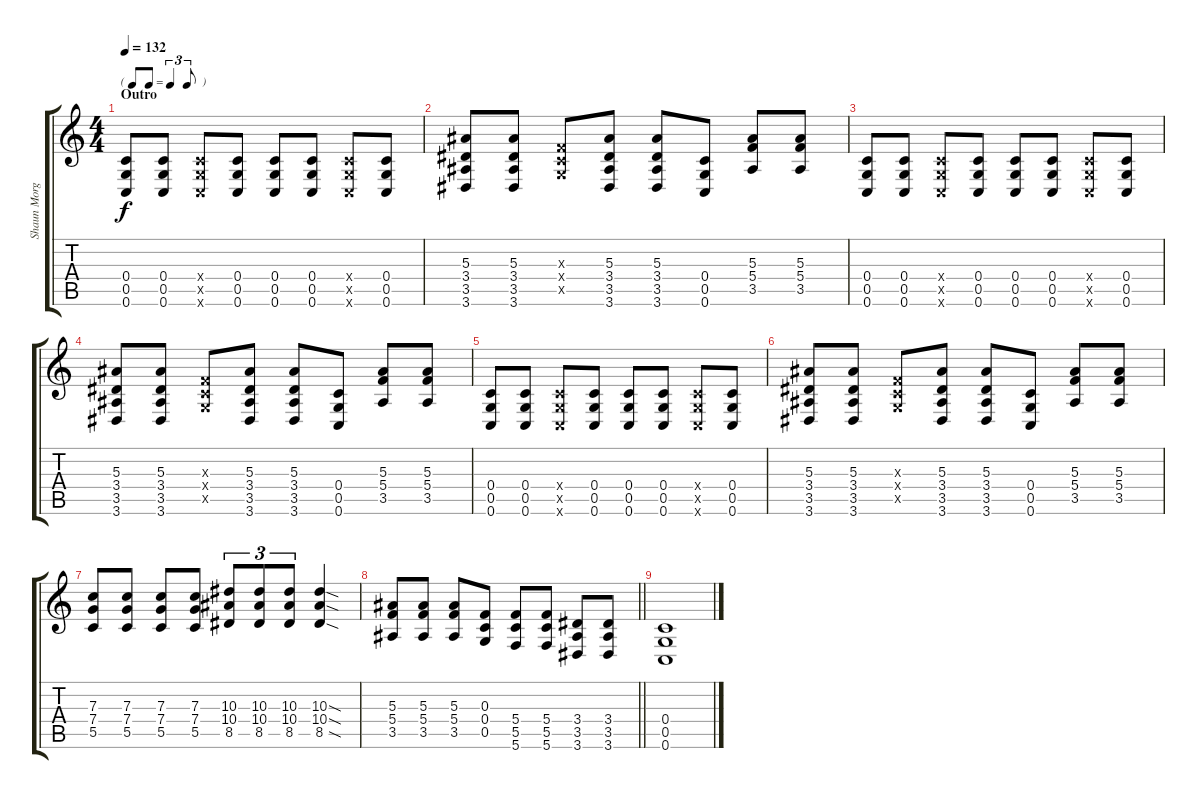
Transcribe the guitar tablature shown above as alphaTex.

\track ("Shaun Morgan" "Shaun Morg") {instrument distortionguitar}
\staff {score tabs}
\tuning (D4 A3 F3 C3 G2 C2) {hide}
\ts (4 4)
\tf triplet8th
\section ("" "Outro")
\tempo 132
\clef g2
\ks c
(0.4 0.5 0.6).8{dy f} (0.4 0.5 0.6).8 (0.4{x} 0.5{x} 0.6{x}).8 (0.4 0.5 0.6).8 (0.4 0.5 0.6).8 (0.4 0.5 0.6).8 (0.4{x} 0.5{x} 0.6{x}).8 (0.4 0.5 0.6).8 |
(5.3 3.4 3.5 3.6).8 (5.3 3.4 3.5 3.6).8 (0.3{x} 0.4{x} 0.5{x}).8 (5.3 3.4 3.5 3.6).8 (5.3 3.4 3.5 3.6).8 (0.4 0.5 0.6).8 (5.3 5.4 3.5).8 (5.3 5.4 3.5).8 |
(0.4 0.5 0.6).8 (0.4 0.5 0.6).8 (0.4{x} 0.5{x} 0.6{x}).8 (0.4 0.5 0.6).8 (0.4 0.5 0.6).8 (0.4 0.5 0.6).8 (0.4{x} 0.5{x} 0.6{x}).8 (0.4 0.5 0.6).8 |
(5.3 3.4 3.5 3.6).8 (5.3 3.4 3.5 3.6).8 (0.3{x} 0.4{x} 0.5{x}).8 (5.3 3.4 3.5 3.6).8 (5.3 3.4 3.5 3.6).8 (0.4 0.5 0.6).8 (5.3 5.4 3.5).8 (5.3 5.4 3.5).8 |
(0.4 0.5 0.6).8 (0.4 0.5 0.6).8 (0.4{x} 0.5{x} 0.6{x}).8 (0.4 0.5 0.6).8 (0.4 0.5 0.6).8 (0.4 0.5 0.6).8 (0.4{x} 0.5{x} 0.6{x}).8 (0.4 0.5 0.6).8 |
(5.3 3.4 3.5 3.6).8 (5.3 3.4 3.5 3.6).8 (0.3{x} 0.4{x} 0.5{x}).8 (5.3 3.4 3.5 3.6).8 (5.3 3.4 3.5 3.6).8 (0.4 0.5 0.6).8 (5.3 5.4 3.5).8 (5.3 5.4 3.5).8 |
(7.3 7.4 5.5).8 (7.3 7.4 5.5).8 (7.3 7.4 5.5).8 (7.3 7.4 5.5).8 (10.3 10.4 8.5).8{tu (3 2)} (10.3 10.4 8.5).8{tu (3 2)} (10.3 10.4 8.5).8{tu (3 2)} (10.3{sod} 10.4{sod} 8.5{sod}).4 |
\barLineRight lightlight
(5.3 5.4 3.5).8 (5.3 5.4 3.5).8 (5.3 5.4 3.5).8 (0.3 0.4 0.5).8 (5.4 5.5 5.6).8 (5.4 5.5 5.6).8 (3.4 3.5 3.6).8 (3.4 3.5 3.6).8 |
(0.4 0.5 0.6).1
